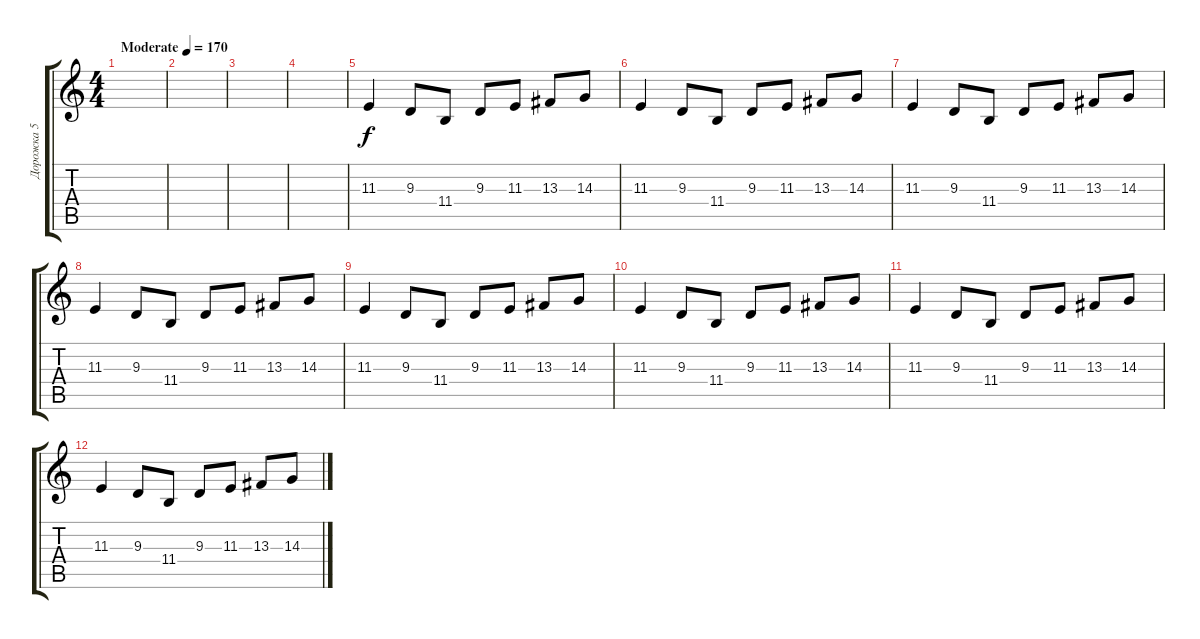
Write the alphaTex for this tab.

\track ("Дорожка 5" "Дорожка 5") {instrument lead1square}
\staff {score tabs}
\tuning (D4 A3 F3 C3 G2 D2) {hide}
\ts (4 4)
\tempo (170 "Moderate")
\clef g2
\ks c
|
|
|
|
11.3.4 9.3.8 11.4.8 9.3.8 11.3.8 13.3.8 14.3.8 |
11.3.4 9.3.8 11.4.8 9.3.8 11.3.8 13.3.8 14.3.8 |
11.3.4 9.3.8 11.4.8 9.3.8 11.3.8 13.3.8 14.3.8 |
11.3.4 9.3.8 11.4.8 9.3.8 11.3.8 13.3.8 14.3.8 |
11.3.4 9.3.8 11.4.8 9.3.8 11.3.8 13.3.8 14.3.8 |
11.3.4 9.3.8 11.4.8 9.3.8 11.3.8 13.3.8 14.3.8 |
11.3.4 9.3.8 11.4.8 9.3.8 11.3.8 13.3.8 14.3.8 |
11.3.4 9.3.8 11.4.8 9.3.8 11.3.8 13.3.8 14.3.8
